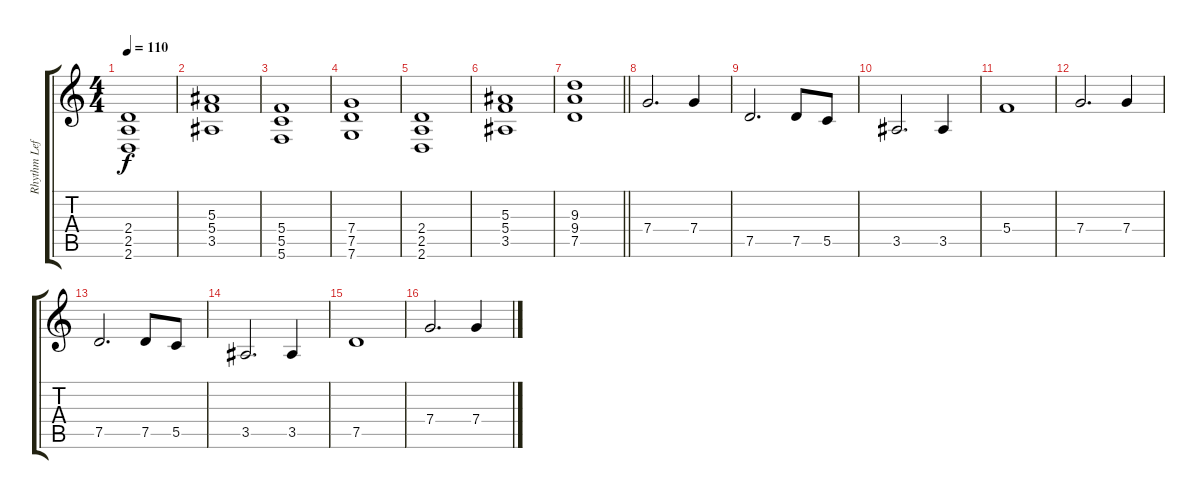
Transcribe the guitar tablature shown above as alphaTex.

\track ("Rhythm Left" "Rhythm Lef") {instrument distortionguitar}
\staff {score tabs}
\tuning (D4 A3 F3 C3 G2 C2) {hide}
\ts (4 4)
\tempo 110
\clef g2
\ks c
(2.4 2.5 2.6).1{dy f} |
(5.3 5.4 3.5).1 |
(5.4 5.5 5.6).1 |
(7.4 7.5 7.6).1 |
(2.4 2.5 2.6).1 |
(5.3 5.4 3.5).1 |
\barLineRight lightlight
(9.3 9.4 7.5).1 |
7.4.2{d} 7.4.4 |
7.5.2{d} 7.5.8 5.5.8 |
3.5.2{d} 3.5.4 |
5.4.1 |
7.4.2{d} 7.4.4 |
7.5.2{d} 7.5.8 5.5.8 |
3.5.2{d} 3.5.4 |
7.5.1 |
7.4.2{d} 7.4.4
